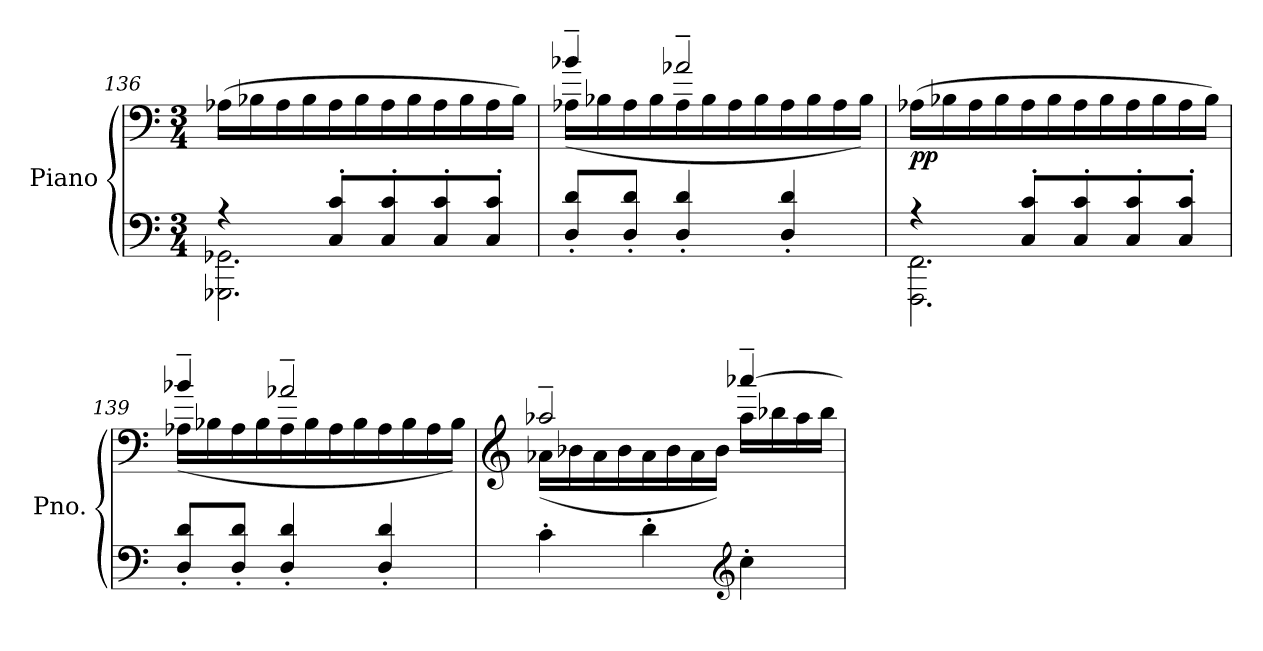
**kern	**kern	**dynam
*part1	*part1	*part1
*staff2	*staff1	*staff1/2
*I"Piano	*	*
*I'Pno.	*	*
*clefF4	*clefF4	*
*k[]	*k[]	*
*M3/4	*M3/4	*
=136	=136	=136
*^	*	*
!	!	!	!LO:DY:b
!	!	!	!LO:DY:n=1:b
4r	2.GGG-X\ 2.GG-X\	(>16A-X\LL	p other-dynamics
.	.	16B-X\	.
.	.	16A-\	.
.	.	16B-\	.
8C/' 8c/'L	.	16A-\	.
.	.	16B-\	.
8C/' 8c/'	.	16A-\	.
.	.	16B-\	.
8C/' 8c/'	.	16A-\	.
.	.	16B-\	.
8C/' 8c/'J	.	16A-\	.
.	.	16B-\JJ)	.
*v	*v	*	*
!!LO:LB:g=z
=137	=137	=137
*	*^	*
8D/' 8d/'L	4b-X~/	(<16A-X\LL	.
.	.	16B-X\	.
8D/' 8d/'J	.	16A-\	.
.	.	16B-\	.
4D/' 4d/'	2a-X~/	16A-\	.
.	.	16B-\	.
.	.	16A-\	.
.	.	16B-\	.
4D/' 4d/'	.	16A-\	.
.	.	16B-\	.
.	.	16A-\	.
.	.	16B-\JJ)	.
=138	=138	=138	=138
*^	*	*	*
!	!	!	!	!LO:DY:b
*	*	*v	*v	*
4r	2.FFF\ 2.FF\	(>16A-X\LL	pp
.	.	16B-X\	.
.	.	16A-\	.
.	.	16B-\	.
8C/' 8c/'L	.	16A-\	.
.	.	16B-\	.
8C/' 8c/'	.	16A-\	.
.	.	16B-\	.
8C/' 8c/'	.	16A-\	.
.	.	16B-\	.
8C/' 8c/'J	.	16A-\	.
.	.	16B-\JJ)	.
*v	*v	*	*
=139	=139	=139
*	*^	*
8D/' 8d/'L	4b-X~/	(<16A-X\LL	.
.	.	16B-X\	.
8D/' 8d/'J	.	16A-\	.
.	.	16B-\	.
4D/' 4d/'	2a-X~/	16A-\	.
.	.	16B-\	.
.	.	16A-\	.
.	.	16B-\	.
4D/' 4d/'	.	16A-\	.
.	.	16B-\	.
.	.	16A-\	.
.	.	16B-\JJ)	.
!!LO:LB:g=z	!!
=140	=140	=140	=140
*	*clefG2	*	*
4c'\	2aa-X~/	(>16a-X\LL	.
.	.	16b-X\	.
.	.	16a-\	.
.	.	16b-\	.
4d'\	.	16a-\	.
.	.	16b-\	.
.	.	16a-\	.
.	.	16b-\JJ)	.
*clefG2	*	*	*
4cc'\	[4aaa-X~/	16aa-\LL	.
.	.	16bb-X\	.
.	.	16aa-\	.
.	.	16bb-\JJ	.
*	*v	*v	*
=	=	=
*-	*-	*-
